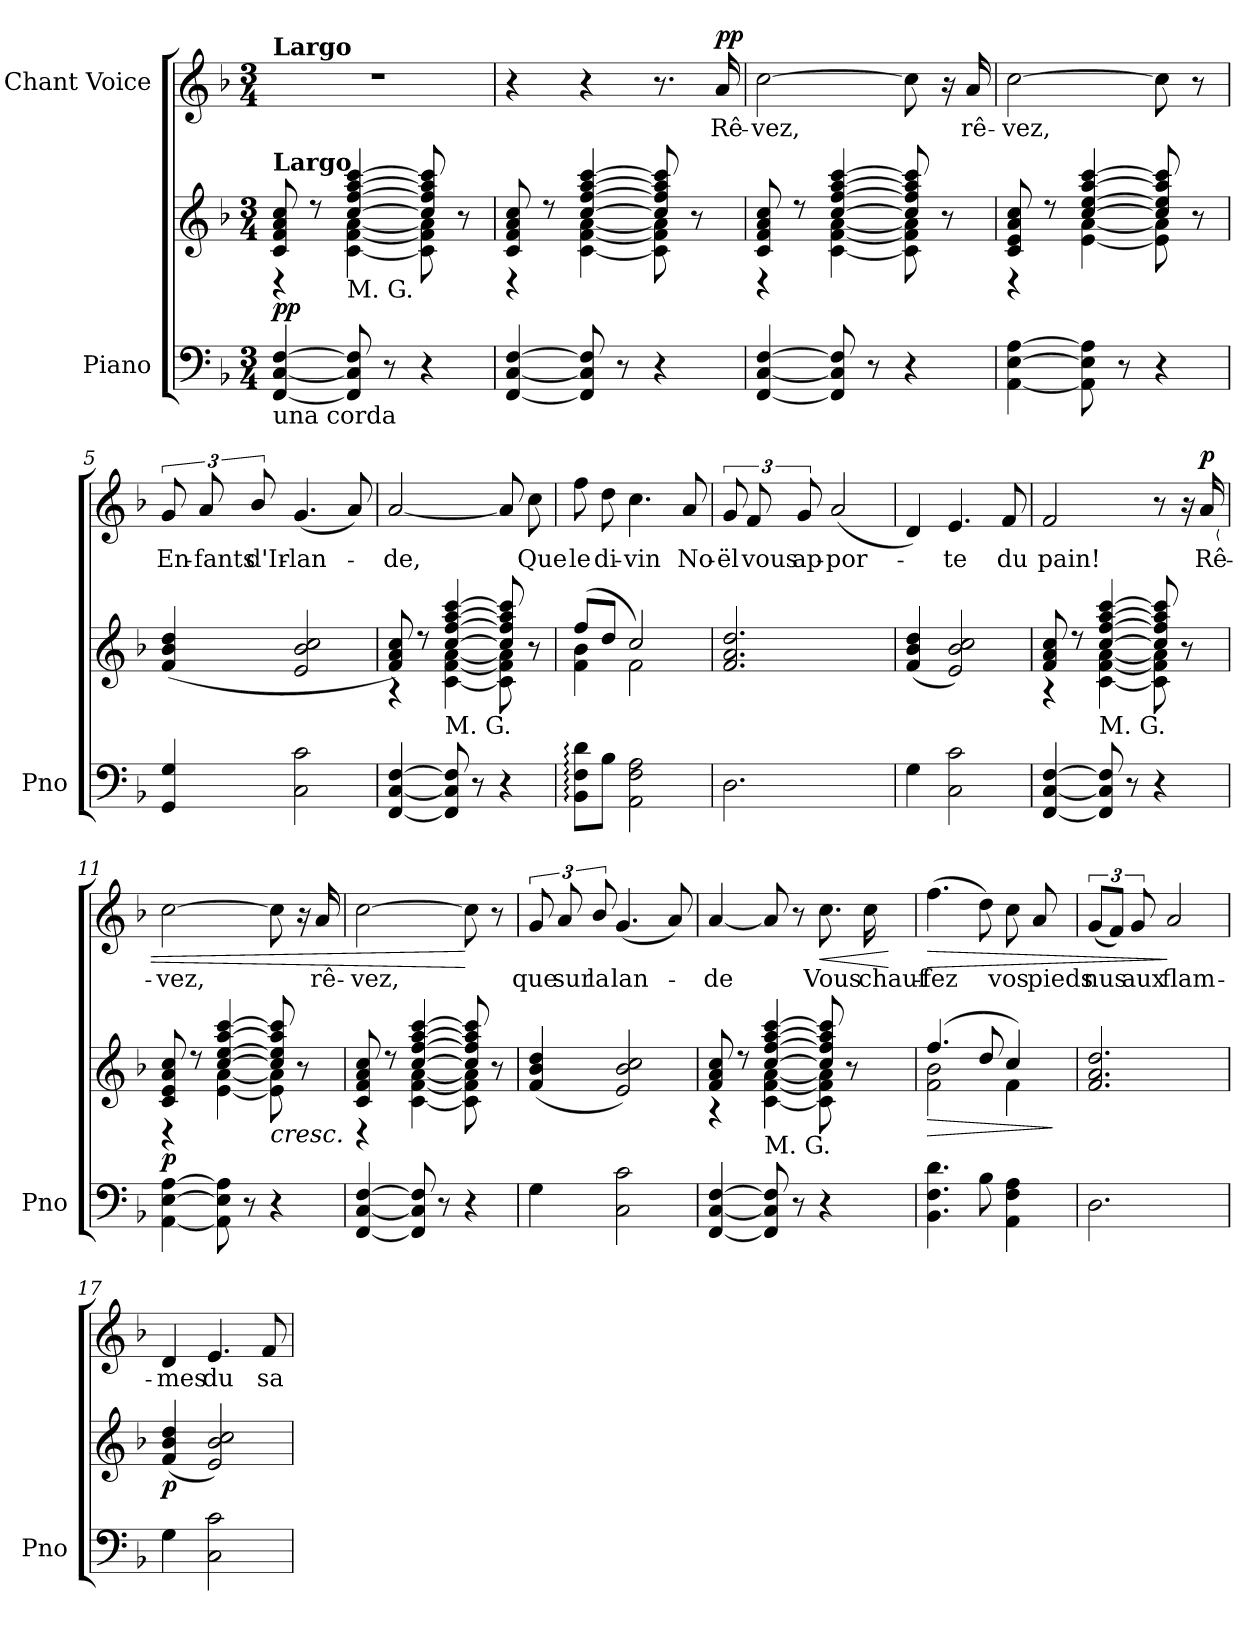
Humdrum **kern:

**kern	**kern	**dynam	**kern	**text	**dynam
*part2	*part2	*part2	*part1	*part1	*part1
*staff3	*staff2	*staff2/3	*staff1	*staff1	*staff1
*I"Piano	*	*	*I"Chant Voice	*	*
*I'Pno	*	*	*	*	*
*clefF4	*clefG2	*	*clefG2	*	*
*k[b-]	*k[b-]	*	*k[b-]	*	*
*M3/4	*M3/4	*	*M3/4	*	*
=1	=1	=1	=1	=1	=1
*	*^	*	*	*	*
!	!	!	!	!LO:TX:a:B:t=Largo	!	!
!	!LO:TX:a:B:t=Largo	!	!	!	!	!
!LO:TX:b:t=una corda	!	!	!	!	!	!
!	!	!	!LO:DY:b	!	!	!
[4FF/ [4C/ [4F/	8c/ 8f/ 8a/ 8cc/	4r	pp	2.r	.	.
.	8r	.	.	.	.	.
!	!LO:TX:b:t=M. G.	!	!	!	!	!
8FF/] 8C/] 8F/]	[4cc/ [4ff/ [4aa/ [4ccc/	[4c\ [4f\ [4a\	.	.	.	.
8r	.	.	.	.	.	.
4r	8cc/] 8ff/] 8aa/] 8ccc/]	8c\] 8f\] 8a\]	.	.	.	.
.	8r	8ryy	.	.	.	.
=2	=2	=2	=2	=2	=2	=2
[4FF/ [4C/ [4F/	8c/ 8f/ 8a/ 8cc/	4r	.	4r	.	.
.	8r	.	.	.	.	.
8FF/] 8C/] 8F/]	[4cc/ [4ff/ [4aa/ [4ccc/	[4c\ [4f\ [4a\	.	4r	.	.
8r	.	.	.	.	.	.
4r	8cc/] 8ff/] 8aa/] 8ccc/]	8c\] 8f\] 8a\]	.	8.r	.	.
.	8r	8ryy	.	.	.	.
!	!	!	!	!	!	!LO:DY:a
.	.	.	.	16a/	Rê-	pp
=3	=3	=3	=3	=3	=3	=3
[4FF/ [4C/ [4F/	8c/ 8f/ 8a/ 8cc/	4r	.	[2cc\	-vez,	.
.	8r	.	.	.	.	.
8FF/] 8C/] 8F/]	[4cc/ [4ff/ [4aa/ [4ccc/	[4c\ [4f\ [4a\	.	.	.	.
8r	.	.	.	.	.	.
4r	8cc/] 8ff/] 8aa/] 8ccc/]	8c\] 8f\] 8a\]	.	8cc\]	.	.
.	8r	8ryy	.	16r	.	.
.	.	.	.	16a/	rê-	.
=4	=4	=4	=4	=4	=4	=4
[4AA\ [4E\ [4A\	8c/ 8e/ 8a/ 8cc/	4r	.	[2cc\	-vez,	.
.	8r	.	.	.	.	.
8AA\] 8E\] 8A\]	[4cc/ [4ee/ [4aa/ [4ccc/	[4e\ [4a\	.	.	.	.
8r	.	.	.	.	.	.
4r	8cc/] 8ee/] 8aa/] 8ccc/]	8e\] 8a\]	.	8cc\]	.	.
.	8r	8ryy	.	8r	.	.
*	*v	*v	*	*	*	*
=5	=5	=5	=5	=5	=5
4GG/ 4G/	(>4f/ 4b-/ 4dd/	.	12g/	En-	.
.	.	.	12a/	-fants	.
.	.	.	12b-/	d'Ir-	.
2C\ 2c\	2e/ 2b-/ 2cc/	.	(4.g/	-lan-	.
.	.	.	8a/)	.	.
=6	=6	=6	=6	=6	=6
*	*^	*	*	*	*
[4FF/ [4C/ [4F/	8f/ 8a/ 8cc/)	4r	.	[2a/	-de,	.
.	8r	.	.	.	.	.
!	!LO:TX:b:t=M. G.	!	!	!	!	!
8FF/] 8C/] 8F/]	[4cc/ [4ff/ [4aa/ [4ccc/	[4c\ [4f\ [4a\	.	.	.	.
8r	.	.	.	.	.	.
4r	8cc/] 8ff/] 8aa/] 8ccc/]	8c\] 8f\] 8a\]	.	8a/]	.	.
.	8r	8ryy	.	8cc\	Que	.
=7	=7	=7	=7	=7	=7	=7
8BB-\: 8F\: 8d\:L	(8ff/L	4f\ 4b-\	.	8ff\	le	.
8B-\J	8dd/J	.	.	8dd\	di-	.
2AA\ 2F\ 2A\	2cc/)	2f\	.	4.cc\	-vin	.
.	.	.	.	8a/	No-	.
*	*v	*v	*	*	*	*
=8	=8	=8	=8	=8	=8
2.D\	2.f/ 2.a/ 2.dd/	.	12g/	-ël	.
.	.	.	12f/	vous	.
.	.	.	12g/	ap-	.
.	.	.	(2a/	-por-	.
=9	=9	=9	=9	=9	=9
4G\	(>4f/ 4b-/ 4dd/	.	4d/)	.	.
2C\ 2c\	2e/ 2b-/ 2cc/)	.	4.e/	-te	.
.	.	.	8f/	du	.
=10	=10	=10	=10	=10	=10
*	*^	*	*	*	*
[4FF/ [4C/ [4F/	8f/ 8a/ 8cc/	4r	.	2f/	pain!	.
.	8r	.	.	.	.	.
!	!LO:TX:b:t=M. G.	!	!	!	!	!
8FF/] 8C/] 8F/]	[4cc/ [4ff/ [4aa/ [4ccc/	[4c\ [4f\ [4a\	.	.	.	.
8r	.	.	.	.	.	.
4r	8cc/] 8ff/] 8aa/] 8ccc/]	8c\] 8f\] 8a\]	.	8r	.	.
.	8r	8ryy	.	16r	.	.
!	!	!	!	!	!	!LO:HP:b
!	!	!	!	!	!	!LO:DY:n=1:a
.	.	.	.	16a/	Rê-	< p
=11	=11	=11	=11	=11	=11	=11
!	!	!	!LO:DY:b	!	!	!
[4AA\ [4E\ [4A\	8c/ 8e/ 8a/ 8cc/	4r	p	[2cc\	-vez,	.
.	8r	.	.	.	.	.
8AA\] 8E\] 8A\]	[4cc/ [4ee/ [4aa/ [4ccc/	[4e\ [4a\	.	.	.	.
8r	.	.	.	.	.	.
!	!LO:TX:b:i:t=cresc.	!	!	!	!	!
4r	8cc/] 8ee/] 8aa/] 8ccc/]	8e\] 8a\]	.	8cc\]	.	.
.	8r	8ryy	.	16r	.	.
.	.	.	.	16a/	rê-	.
=12	=12	=12	=12	=12	=12	=12
[4FF/ [4C/ [4F/	8c/ 8f/ 8a/ 8cc/	4r	.	[2cc\	-vez,	.
.	8r	.	.	.	.	.
8FF/] 8C/] 8F/]	[4cc/ [4ff/ [4aa/ [4ccc/	[4c\ [4f\ [4a\	.	.	.	.
8r	.	.	.	.	.	.
4r	8cc/] 8ff/] 8aa/] 8ccc/]	8c\] 8f\] 8a\]	.	8cc\]	.	[
.	8r	8ryy	.	8r	.	.
*	*v	*v	*	*	*	*
=13	=13	=13	=13	=13	=13
4G\	(>4f/ 4b-/ 4dd/	.	12g/	que	.
.	.	.	12a/	sur	.
.	.	.	12b-/	la	.
2C\ 2c\	2e/ 2b-/ 2cc/)	.	(4.g/	lan-	.
.	.	.	8a/)	.	.
=14	=14	=14	=14	=14	=14
*	*^	*	*	*	*
[4FF/ [4C/ [4F/	8f/ 8a/ 8cc/	4r	.	[4a/	-de	.
.	8r	.	.	.	.	.
!	!LO:TX:b:t=M. G.	!	!	!	!	!
8FF/] 8C/] 8F/]	[4cc/ [4ff/ [4aa/ [4ccc/	[4c\ [4f\ [<4a\	.	8a/]	.	.
8r	.	.	.	8r	.	.
!	!	!	!	!	!	!LO:HP:b
4r	8cc/] 8ff/] 8aa/] 8ccc/]	8c\] 8f\] 8a\]	.	8.cc\	Vous	<
.	8r	8ryy	.	.	.	.
.	.	.	.	16cc\	chauf-	.
*	*v	*v	*	*	*	*
.	.	.	.	.	[
=15	=15	=15	=15	=15	=15
!	!	!LO:HP:b	!	!	!LO:HP:b
*	*^	*	*	*	*
4.BB-\ 4.F\ 4.d\	(4.ff/	2f\ 2b-\	>	(4.ff\	-fez	>
8B-\	8dd/	.	.	8dd\)	.	.
4AA\ 4F\ 4A\	4cc/)	4f\	.	8cc\	vos	.
.	.	.	.	8a/	pieds	.
*	*v	*v	*	*	*	*
.	.	]	.	.	.
=16	=16	=16	=16	=16	=16
2.D\	2.f/ 2.a/ 2.dd/	.	(12g/L	nus	.
.	.	.	12f/J)	.	.
.	.	.	12g/	aux	.
.	.	.	2a/	flam-	]
=17	=17	=17	=17	=17	=17
!	!	!LO:DY:b	!	!	!
4G\	(>4f/ 4b-/ 4dd/	p	4d/	-mes	.
2C\ 2c\	2e/ 2b-/ 2cc/)	.	4.e/	du	.
.	.	.	8f/	sa-	.
=	=	=	=	=	=
*-	*-	*-	*-	*-	*-
